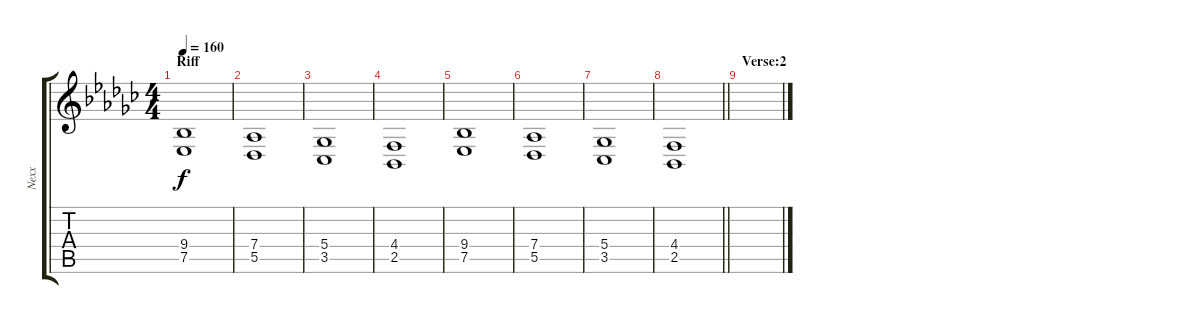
\track ("Nexx" "Nexx") {instrument stringensemble2}
\staff {score tabs}
\tuning (Eb4 Bb3 Gb3 Db3 Ab2 Eb2) {hide}
\ts (4 4)
\section ("" "Riff")
\tempo 160
\clef g2
\ks ebminor
(9.4 7.5).1{dy f} |
(7.4 5.5).1 |
(5.4 3.5).1 |
(4.4 2.5).1 |
(9.4 7.5).1 |
(7.4 5.5).1 |
(5.4 3.5).1 |
\barLineRight lightlight
(4.4 2.5).1 |
\section ("" "Verse:2")
